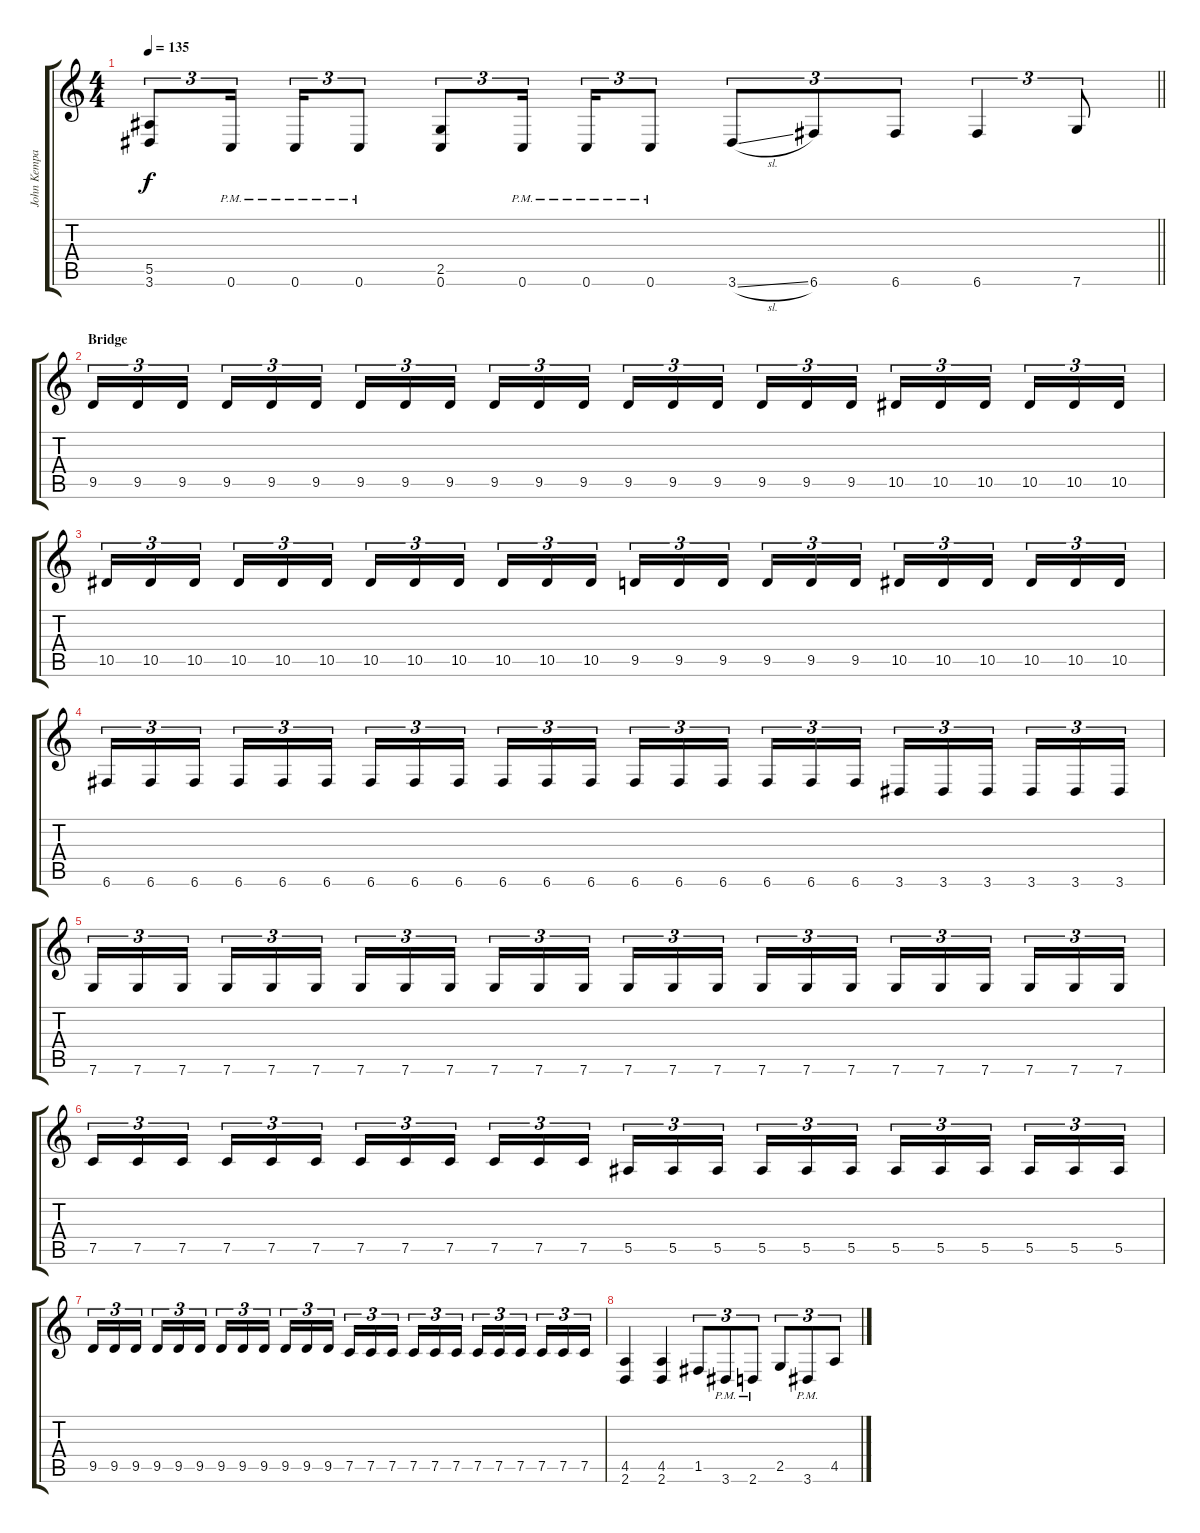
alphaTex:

\track ("John Kempainen" "John Kempa") {instrument overdrivenguitar}
\staff {score tabs}
\tuning (C4 G3 Eb3 Bb2 F2 C2) {hide}
\ts (4 4)
\tempo 135
\clef g2
\barLineRight lightlight
\ks c
(5.5 3.6).8{tu (3 2) dy f} 0.6{pm}.16{tu (3 2) beam splitsecondary} 0.6{pm}.16{tu (3 2)} 0.6{pm}.8{tu (3 2)} (2.5 0.6).8{tu (3 2)} 0.6{pm}.16{tu (3 2) beam splitsecondary} 0.6{pm}.16{tu (3 2)} 0.6{pm}.8{tu (3 2)} 3.6{sl}.8{tu (3 2)} 6.6.8{tu (3 2)} 6.6.8{tu (3 2)} 6.6.4{tu (3 2)} 7.6.8{tu (3 2)} |
\section ("" "Bridge")
9.5.16{tu (3 2)} 9.5.16{tu (3 2)} 9.5.16{tu (3 2) beam splitsecondary} 9.5.16{tu (3 2)} 9.5.16{tu (3 2)} 9.5.16{tu (3 2)} 9.5.16{tu (3 2)} 9.5.16{tu (3 2)} 9.5.16{tu (3 2) beam splitsecondary} 9.5.16{tu (3 2)} 9.5.16{tu (3 2)} 9.5.16{tu (3 2)} 9.5.16{tu (3 2)} 9.5.16{tu (3 2)} 9.5.16{tu (3 2) beam splitsecondary} 9.5.16{tu (3 2)} 9.5.16{tu (3 2)} 9.5.16{tu (3 2)} 10.5.16{tu (3 2)} 10.5.16{tu (3 2)} 10.5.16{tu (3 2) beam splitsecondary} 10.5.16{tu (3 2)} 10.5.16{tu (3 2)} 10.5.16{tu (3 2)} |
10.5.16{tu (3 2)} 10.5.16{tu (3 2)} 10.5.16{tu (3 2) beam splitsecondary} 10.5.16{tu (3 2)} 10.5.16{tu (3 2)} 10.5.16{tu (3 2)} 10.5.16{tu (3 2)} 10.5.16{tu (3 2)} 10.5.16{tu (3 2) beam splitsecondary} 10.5.16{tu (3 2)} 10.5.16{tu (3 2)} 10.5.16{tu (3 2)} 9.5.16{tu (3 2)} 9.5.16{tu (3 2)} 9.5.16{tu (3 2) beam splitsecondary} 9.5.16{tu (3 2)} 9.5.16{tu (3 2)} 9.5.16{tu (3 2)} 10.5.16{tu (3 2)} 10.5.16{tu (3 2)} 10.5.16{tu (3 2) beam splitsecondary} 10.5.16{tu (3 2)} 10.5.16{tu (3 2)} 10.5.16{tu (3 2)} |
6.6.16{tu (3 2)} 6.6.16{tu (3 2)} 6.6.16{tu (3 2) beam splitsecondary} 6.6.16{tu (3 2)} 6.6.16{tu (3 2)} 6.6.16{tu (3 2)} 6.6.16{tu (3 2)} 6.6.16{tu (3 2)} 6.6.16{tu (3 2) beam splitsecondary} 6.6.16{tu (3 2)} 6.6.16{tu (3 2)} 6.6.16{tu (3 2)} 6.6.16{tu (3 2)} 6.6.16{tu (3 2)} 6.6.16{tu (3 2) beam splitsecondary} 6.6.16{tu (3 2)} 6.6.16{tu (3 2)} 6.6.16{tu (3 2)} 3.6.16{tu (3 2)} 3.6.16{tu (3 2)} 3.6.16{tu (3 2) beam splitsecondary} 3.6.16{tu (3 2)} 3.6.16{tu (3 2)} 3.6.16{tu (3 2)} |
7.6.16{tu (3 2)} 7.6.16{tu (3 2)} 7.6.16{tu (3 2) beam splitsecondary} 7.6.16{tu (3 2)} 7.6.16{tu (3 2)} 7.6.16{tu (3 2)} 7.6.16{tu (3 2)} 7.6.16{tu (3 2)} 7.6.16{tu (3 2) beam splitsecondary} 7.6.16{tu (3 2)} 7.6.16{tu (3 2)} 7.6.16{tu (3 2)} 7.6.16{tu (3 2)} 7.6.16{tu (3 2)} 7.6.16{tu (3 2) beam splitsecondary} 7.6.16{tu (3 2)} 7.6.16{tu (3 2)} 7.6.16{tu (3 2)} 7.6.16{tu (3 2)} 7.6.16{tu (3 2)} 7.6.16{tu (3 2) beam splitsecondary} 7.6.16{tu (3 2)} 7.6.16{tu (3 2)} 7.6.16{tu (3 2)} |
7.5.16{tu (3 2)} 7.5.16{tu (3 2)} 7.5.16{tu (3 2) beam splitsecondary} 7.5.16{tu (3 2)} 7.5.16{tu (3 2)} 7.5.16{tu (3 2)} 7.5.16{tu (3 2)} 7.5.16{tu (3 2)} 7.5.16{tu (3 2) beam splitsecondary} 7.5.16{tu (3 2)} 7.5.16{tu (3 2)} 7.5.16{tu (3 2)} 5.5.16{tu (3 2)} 5.5.16{tu (3 2)} 5.5.16{tu (3 2) beam splitsecondary} 5.5.16{tu (3 2)} 5.5.16{tu (3 2)} 5.5.16{tu (3 2)} 5.5.16{tu (3 2)} 5.5.16{tu (3 2)} 5.5.16{tu (3 2) beam splitsecondary} 5.5.16{tu (3 2)} 5.5.16{tu (3 2)} 5.5.16{tu (3 2)} |
9.5.16{tu (3 2)} 9.5.16{tu (3 2)} 9.5.16{tu (3 2) beam splitsecondary} 9.5.16{tu (3 2)} 9.5.16{tu (3 2)} 9.5.16{tu (3 2)} 9.5.16{tu (3 2)} 9.5.16{tu (3 2)} 9.5.16{tu (3 2) beam splitsecondary} 9.5.16{tu (3 2)} 9.5.16{tu (3 2)} 9.5.16{tu (3 2)} 7.5.16{tu (3 2)} 7.5.16{tu (3 2)} 7.5.16{tu (3 2) beam splitsecondary} 7.5.16{tu (3 2)} 7.5.16{tu (3 2)} 7.5.16{tu (3 2)} 7.5.16{tu (3 2)} 7.5.16{tu (3 2)} 7.5.16{tu (3 2) beam splitsecondary} 7.5.16{tu (3 2)} 7.5.16{tu (3 2)} 7.5.16{tu (3 2)} |
(4.5 2.6).4 (4.5 2.6).4 1.5.8{tu (3 2)} 3.6{pm}.8{tu (3 2)} 2.6{pm}.8{tu (3 2)} 2.5.8{tu (3 2)} 3.6{pm}.8{tu (3 2)} 4.5.8{tu (3 2)}
